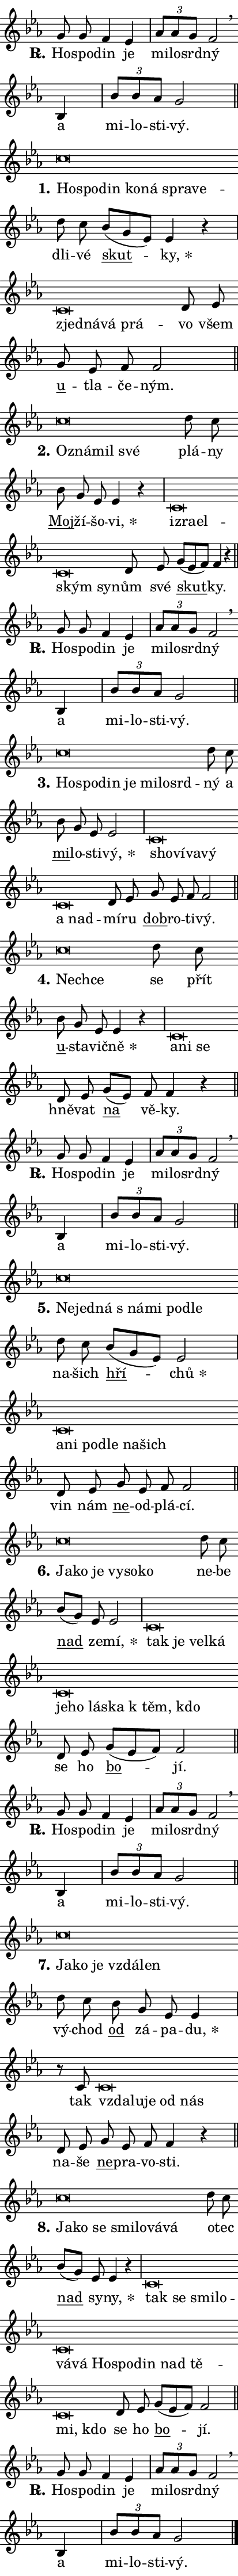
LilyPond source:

\version "2.24.0"
\header { tagline = "" }
\paper {
  indent = 0\cm
  top-margin = 0\cm
  right-margin = 0\cm
  bottom-margin = 0\cm
  left-margin = 0\cm
  paper-width = 7\cm
  page-breaking = #ly:one-page-breaking
  system-system-spacing.basic-distance = #11
  score-system-spacing.basic-distance = #11
  ragged-last = ##f
}


%% Author: Thomas Morley
%% https://lists.gnu.org/archive/html/lilypond-user/2020-05/msg00002.html
#(define (line-position grob)
"Returns position of @var[grob} in current system:
   @code{'start}, if at first time-step
   @code{'end}, if at last time-step
   @code{'middle} otherwise
"
  (let* ((col (ly:item-get-column grob))
         (ln (ly:grob-object col 'left-neighbor))
         (rn (ly:grob-object col 'right-neighbor))
         (col-to-check-left (if (ly:grob? ln) ln col))
         (col-to-check-right (if (ly:grob? rn) rn col))
         (break-dir-left
           (and
             (ly:grob-property col-to-check-left 'non-musical #f)
             (ly:item-break-dir col-to-check-left)))
         (break-dir-right
           (and
             (ly:grob-property col-to-check-right 'non-musical #f)
             (ly:item-break-dir col-to-check-right))))
        (cond ((eqv? 1 break-dir-left) 'start)
              ((eqv? -1 break-dir-right) 'end)
              (else 'middle))))

#(define (tranparent-at-line-position vctor)
  (lambda (grob)
  "Relying on @code{line-position} select the relevant enry from @var{vctor}.
Used to determine transparency,"
    (case (line-position grob)
      ((end) (not (vector-ref vctor 0)))
      ((middle) (not (vector-ref vctor 1)))
      ((start) (not (vector-ref vctor 2))))))

noteHeadBreakVisibility =
#(define-music-function (break-visibility)(vector?)
"Makes @code{NoteHead}s transparent relying on @var{break-visibility}"
#{
  \override NoteHead.transparent =
    #(tranparent-at-line-position break-visibility)
#})

#(define delete-ledgers-for-transparent-note-heads
  (lambda (grob)
    "Reads whether a @code{NoteHead} is transparent.
If so this @code{NoteHead} is removed from @code{'note-heads} from
@var{grob}, which is supposed to be @code{LedgerLineSpanner}.
As a result ledgers are not printed for this @code{NoteHead}"
    (let* ((nhds-array (ly:grob-object grob 'note-heads))
           (nhds-list
             (if (ly:grob-array? nhds-array)
                 (ly:grob-array->list nhds-array)
                 '()))
           ;; Relies on the transparent-property being done before
           ;; Staff.LedgerLineSpanner.after-line-breaking is executed.
           ;; This is fragile ...
           (to-keep
             (remove
               (lambda (nhd)
                 (ly:grob-property nhd 'transparent #f))
               nhds-list)))
      ;; TODO find a better method to iterate over grob-arrays, similiar
      ;; to filter/remove etc for lists
      ;; For now rebuilt from scratch
      (set! (ly:grob-object grob 'note-heads)  '())
      (for-each
        (lambda (nhd)
          (ly:pointer-group-interface::add-grob grob 'note-heads nhd))
        to-keep))))

hideNotes = {
  \noteHeadBreakVisibility #begin-of-line-visible
}
unHideNotes = {
  \noteHeadBreakVisibility #all-visible
}

% work-around for resetting accidentals
% https://lilypond.org/doc/v2.23/Documentation/notation/displaying-rhythms#unmetered-music
cadenzaMeasure = {
  \cadenzaOff
  \partial 1024 s1024
  \cadenzaOn
}

#(define-markup-command (accent layout props text) (markup?)
  "Underline accented syllable"
  (interpret-markup layout props
    #{\markup \override #'(offset . 4.3) \underline { #text }#}))

responsum = \markup \concat {
  "R" \hspace #-1.05 \path #0.1 #'((moveto 0 0.07) (lineto 0.9 0.8)) \hspace #0.05 "."
}

\layout {
    \context {
        \Staff
        \remove "Time_signature_engraver"
        \override LedgerLineSpanner.after-line-breaking = #delete-ledgers-for-transparent-note-heads
    }
    \context {
        \Voice {
            \override NoteHead.output-attributes = #'((class . "notehead"))
            \override Hairpin.height = #0.55
        }
    }
    \context {
        \Lyrics {
            \override StanzaNumber.output-attributes = #'((class . "stanzanumber"))
            \override LyricSpace.minimum-distance = #0.9
            \override LyricText.font-name = #"TeX Gyre Schola"
            \override LyricText.font-size = 1
            \override StanzaNumber.font-name = #"TeX Gyre Schola Bold"
            \override StanzaNumber.font-size = 1
        }
    }
}

% magnetic-lyrics.ily
%
%   written by
%     Jean Abou Samra <jean@abou-samra.fr>
%     Werner Lemberg <wl@gnu.org>
%
%   adapted by
%     Jiri Hon <jiri.hon@gmail.com>
%
% Version 2022-Apr-15

% https://www.mail-archive.com/lilypond-user@gnu.org/msg149350.html

#(define (Left_hyphen_pointer_engraver context)
   "Collect syllable-hyphen-syllable occurrences in lyrics and store
them in properties.  This engraver only looks to the left.  For
example, if the lyrics input is @code{foo -- bar}, it does the
following.

@itemize @bullet
@item
Set the @code{text} property of the @code{LyricHyphen} grob between
@q{foo} and @q{bar} to @code{foo}.

@item
Set the @code{left-hyphen} property of the @code{LyricText} grob with
text @q{foo} to the @code{LyricHyphen} grob between @q{foo} and
@q{bar}.
@end itemize

Use this auxiliary engraver in combination with the
@code{lyric-@/text::@/apply-@/magnetic-@/offset!} hook."
   (let ((hyphen #f)
         (text #f))
     (make-engraver
      (acknowledgers
       ((lyric-syllable-interface engraver grob source-engraver)
        (set! text grob)))
      (end-acknowledgers
       ((lyric-hyphen-interface engraver grob source-engraver)
        ;(when (not (grob::has-interface grob 'lyric-space-interface))
          (set! hyphen grob)));)
      ((stop-translation-timestep engraver)
       (when (and text hyphen)
         (ly:grob-set-object! text 'left-hyphen hyphen))
       (set! text #f)
       (set! hyphen #f)))))

#(define (lyric-text::apply-magnetic-offset! grob)
   "If the space between two syllables is less than the value in
property @code{LyricText@/.details@/.squash-threshold}, move the right
syllable to the left so that it gets concatenated with the left
syllable.

Use this function as a hook for
@code{LyricText@/.after-@/line-@/breaking} if the
@code{Left_@/hyphen_@/pointer_@/engraver} is active."
   (let ((hyphen (ly:grob-object grob 'left-hyphen #f)))
     (when hyphen
       (let ((left-text (ly:spanner-bound hyphen LEFT)))
         (when (grob::has-interface left-text 'lyric-syllable-interface)
           (let* ((common (ly:grob-common-refpoint grob left-text X))
                  (this-x-ext (ly:grob-extent grob common X))
                  (left-x-ext
                   (begin
                     ;; Trigger magnetism for left-text.
                     (ly:grob-property left-text 'after-line-breaking)
                     (ly:grob-extent left-text common X)))
                  ;; `delta` is the gap width between two syllables.
                  (delta (- (interval-start this-x-ext)
                            (interval-end left-x-ext)))
                  (details (ly:grob-property grob 'details))
                  (threshold (assoc-get 'squash-threshold details 0.2)))
             (when (< delta threshold)
               (let* (;; We have to manipulate the input text so that
                      ;; ligatures crossing syllable boundaries are not
                      ;; disabled.  For languages based on the Latin
                      ;; script this is essentially a beautification.
                      ;; However, for non-Western scripts it can be a
                      ;; necessity.
                      (lt (ly:grob-property left-text 'text))
                      (rt (ly:grob-property grob 'text))
                      (is-space (grob::has-interface hyphen 'lyric-space-interface))
                      (space (if is-space " " ""))
                      (space-markup (grob-interpret-markup grob " "))
                      (space-size (interval-length (ly:stencil-extent space-markup X)))
                      (extra-delta (if is-space space-size 0))
                      ;; Append new syllable.
                      (ltrt-space (if (and (string? lt) (string? rt))
                                (string-append lt space rt)
                                (make-concat-markup (list lt space rt))))
                      ;; Right-align `ltrt` to the right side.
                      (ltrt-space-markup (grob-interpret-markup
                               grob
                               (make-translate-markup
                                (cons (interval-length this-x-ext) 0)
                                (make-right-align-markup ltrt-space)))))
                 (begin
                   ;; Don't print `left-text`.
                   (ly:grob-set-property! left-text 'stencil #f)
                   ;; Set text and stencil (which holds all collected
                   ;; syllables so far) and shift it to the left.
                   (ly:grob-set-property! grob 'text ltrt-space)
                   (ly:grob-set-property! grob 'stencil ltrt-space-markup)
                   (ly:grob-translate-axis! grob (- (- delta extra-delta)) X))))))))))


#(define (lyric-hyphen::displace-bounds-first grob)
   ;; Make very sure this callback isn't triggered too early.
   (let ((left (ly:spanner-bound grob LEFT))
         (right (ly:spanner-bound grob RIGHT)))
     (ly:grob-property left 'after-line-breaking)
     (ly:grob-property right 'after-line-breaking)
     (ly:lyric-hyphen::print grob)))

squashThreshold = #0.4

\layout {
  \context {
    \Lyrics
    \consists #Left_hyphen_pointer_engraver
    \override LyricText.after-line-breaking =
      #lyric-text::apply-magnetic-offset!
    \override LyricHyphen.stencil = #lyric-hyphen::displace-bounds-first
    \override LyricText.details.squash-threshold = \squashThreshold
    \override LyricHyphen.minimum-distance = 0
    \override LyricHyphen.minimum-length = \squashThreshold
  }
}

squash = \override LyricText.details.squash-threshold = 9999
unSquash = \override LyricText.details.squash-threshold = \squashThreshold

left = \override LyricText.self-alignment-X = #LEFT
unLeft = \revert LyricText.self-alignment-X

starOffset = #(lambda (grob) 
                (let ((x_offset (ly:self-alignment-interface::aligned-on-x-parent grob)))
                  (if (= x_offset 0) 0 (+ x_offset 1.2))))

star = #(define-music-function (syllable)(string?)
"Append star separator at the end of a syllable"
#{
  \once \override LyricText.X-offset = #starOffset
  \lyricmode { \markup {
    #syllable
    \override #'((font-name . "TeX Gyre Schola Bold")) \hspace #0.2 \lower #0.65 \larger "*"
  } }
#})

starAccent = #(define-music-function (syllable)(string?)
"Append star separator at the end of a syllable and make accent"
#{
  \once \override LyricText.X-offset = #starOffset
  \lyricmode { \markup {
    \accent #syllable
    \override #'((font-name . "TeX Gyre Schola Bold")) \hspace #0.2 \lower #0.65 \larger "*"
  } }
#})

breath = #(define-music-function (syllable)(string?)
"Append breathing indicator at the end of a syllable"
#{
  \lyricmode { \markup { #syllable "+" } }
#})

optionalBreath = #(define-music-function (syllable)(string?)
"Append optional breathing indicator at the end of a syllable"
#{
  \lyricmode { \markup { #syllable "(+)" } }
#})


\score {
    <<
        \new Voice = "melody" { \cadenzaOn \key es \major \relative { g'8 g f4 es \cadenzaMeasure \bar "|" \tuplet 3/2 { as8[ as g] } f2 \breathe \bar "" bes,4 \cadenzaMeasure \bar "|" \tuplet 3/2 {bes'8[ bes as] } g2 \cadenzaMeasure \bar "||" \break } }
        \new Lyrics \lyricsto "melody" { \lyricmode { \set stanza = \responsum
Ho -- spo -- din je mi -- lo -- srd -- ný a mi -- lo -- sti -- vý. } }
    >>
    \layout {}
}

\score {
    <<
        \new Voice = "melody" { \cadenzaOn \key es \major \relative { c''\breve*1/16 \hideNotes \breve*1/16 \bar "" \breve*1/16 \bar "" \breve*1/16 \bar "" \breve*1/16 \bar "" \breve*1/16 \breve*1/16 \bar "" \unHideNotes d8 c \bar "" bes[( g es)] es4 r \cadenzaMeasure \bar "|" c\breve*1/16 \hideNotes \breve*1/16 \bar "" \breve*1/16 \breve*1/16 \bar "" \unHideNotes d8 es \bar "" g es f f2 \cadenzaMeasure \bar "||" \break } }
        \new Lyrics \lyricsto "melody" { \lyricmode { \set stanza = "1."
\left Ho -- \squash spo -- din ko -- ná spra -- ve -- \unLeft \unSquash dli -- vé \markup \accent skut -- \star ky, \left zjed -- \squash ná -- vá prá -- \unLeft \unSquash vo všem \markup \accent u -- tla -- če -- ným. } }
    >>
    \layout {}
}

\score {
    <<
        \new Voice = "melody" { \cadenzaOn \key es \major \relative { c''\breve*1/16 \hideNotes \breve*1/16 \bar "" \breve*1/16 \breve*1/16 \bar "" \unHideNotes d8 c \bar "" bes g es es4 r \cadenzaMeasure \bar "|" c\breve*1/16 \hideNotes \breve*1/16 \bar "" \breve*1/16 \bar "" \breve*1/16 \breve*1/16 \bar "" \unHideNotes d8 es \bar "" g[( es f)] f4 r \cadenzaMeasure \bar "||" \break } }
        \new Lyrics \lyricsto "melody" { \lyricmode { \set stanza = "2."
\left Oz -- \squash ná -- mil své \unLeft \unSquash plá -- ny \markup \accent Moj -- ží -- šo -- \star vi, \left iz -- \squash ra -- el -- ským sy -- \unLeft \unSquash nům své \markup \accent skut -- ky. } }
    >>
    \layout {}
}

\score {
    <<
        \new Voice = "melody" { \cadenzaOn \key es \major \relative { g'8 g f4 es \cadenzaMeasure \bar "|" \tuplet 3/2 { as8[ as g] } f2 \breathe \bar "" bes,4 \cadenzaMeasure \bar "|" \tuplet 3/2 {bes'8[ bes as] } g2 \cadenzaMeasure \bar "||" \break } }
        \new Lyrics \lyricsto "melody" { \lyricmode { \set stanza = \responsum
Ho -- spo -- din je mi -- lo -- srd -- ný a mi -- lo -- sti -- vý. } }
    >>
    \layout {}
}

\score {
    <<
        \new Voice = "melody" { \cadenzaOn \key es \major \relative { c''\breve*1/16 \hideNotes \breve*1/16 \bar "" \breve*1/16 \bar "" \breve*1/16 \bar "" \breve*1/16 \bar "" \breve*1/16 \breve*1/16 \bar "" \unHideNotes d8 c \bar "" bes g es es2 \cadenzaMeasure \bar "|" c\breve*1/16 \hideNotes \breve*1/16 \bar "" \breve*1/16 \bar "" \breve*1/16 \bar "" \breve*1/16 \breve*1/16 \bar "" \unHideNotes d8 es \bar "" g es f f2 \cadenzaMeasure \bar "||" \break } }
        \new Lyrics \lyricsto "melody" { \lyricmode { \set stanza = "3."
\left Ho -- \squash spo -- din je mi -- lo -- srd -- \unLeft \unSquash ný a \markup \accent mi -- lo -- sti -- \star vý, \left sho -- \squash ví -- va -- vý a nad -- \unLeft \unSquash mí -- ru \markup \accent dob -- ro -- ti -- vý. } }
    >>
    \layout {}
}

\score {
    <<
        \new Voice = "melody" { \cadenzaOn \key es \major \relative { c''\breve*1/16 \hideNotes \breve*1/16 \bar "" \unHideNotes d8 c \bar "" bes g es es4 r \cadenzaMeasure \bar "|" c\breve*1/16 \hideNotes \breve*1/16 \breve*1/16 \bar "" \unHideNotes d8 es \bar "" g[( es)] f f4 r \cadenzaMeasure \bar "||" \break } }
        \new Lyrics \lyricsto "melody" { \lyricmode { \set stanza = "4."
\left Nech -- \squash ce \unLeft \unSquash se přít \markup \accent u -- sta -- vič -- \star ně \left a -- \squash ni se \unLeft \unSquash hně -- vat \markup \accent na vě -- ky. } }
    >>
    \layout {}
}

\score {
    <<
        \new Voice = "melody" { \cadenzaOn \key es \major \relative { g'8 g f4 es \cadenzaMeasure \bar "|" \tuplet 3/2 { as8[ as g] } f2 \breathe \bar "" bes,4 \cadenzaMeasure \bar "|" \tuplet 3/2 {bes'8[ bes as] } g2 \cadenzaMeasure \bar "||" \break } }
        \new Lyrics \lyricsto "melody" { \lyricmode { \set stanza = \responsum
Ho -- spo -- din je mi -- lo -- srd -- ný a mi -- lo -- sti -- vý. } }
    >>
    \layout {}
}

\score {
    <<
        \new Voice = "melody" { \cadenzaOn \key es \major \relative { c''\breve*1/16 \hideNotes \breve*1/16 \bar "" \breve*1/16 \bar "" \breve*1/16 \bar "" \breve*1/16 \bar "" \breve*1/16 \breve*1/16 \bar "" \unHideNotes d8 c \bar "" bes[( g es)] es2 \cadenzaMeasure \bar "|" c\breve*1/16 \hideNotes \breve*1/16 \bar "" \breve*1/16 \bar "" \breve*1/16 \bar "" \breve*1/16 \breve*1/16 \bar "" \unHideNotes d8 es \bar "" g es f f2 \cadenzaMeasure \bar "||" \break } }
        \new Lyrics \lyricsto "melody" { \lyricmode { \set stanza = "5."
\left Ne -- \squash jed -- ná "s ná" -- mi po -- dle \unLeft \unSquash na -- šich \markup \accent hří -- \star chů \left a -- \squash ni po -- dle na -- šich \unLeft \unSquash vin nám \markup \accent ne -- od -- plá -- cí. } }
    >>
    \layout {}
}

\score {
    <<
        \new Voice = "melody" { \cadenzaOn \key es \major \relative { c''\breve*1/16 \hideNotes \breve*1/16 \bar "" \breve*1/16 \bar "" \breve*1/16 \bar "" \breve*1/16 \breve*1/16 \bar "" \unHideNotes d8 c \bar "" bes[( g)] es es2 \cadenzaMeasure \bar "|" c\breve*1/16 \hideNotes \breve*1/16 \bar "" \breve*1/16 \bar "" \breve*1/16 \bar "" \breve*1/16 \bar "" \breve*1/16 \bar "" \breve*1/16 \bar "" \breve*1/16 \bar "" \breve*1/16 \breve*1/16 \bar "" \unHideNotes d8 es \bar "" g[( es f)] f2 \cadenzaMeasure \bar "||" \break } }
        \new Lyrics \lyricsto "melody" { \lyricmode { \set stanza = "6."
\left Ja -- \squash ko je vy -- so -- ko \unLeft \unSquash ne -- be \markup \accent nad ze -- \star mí, \left tak \squash je vel -- ká je -- ho lá -- ska "k těm," kdo \unLeft \unSquash se ho \markup \accent bo -- jí. } }
    >>
    \layout {}
}

\score {
    <<
        \new Voice = "melody" { \cadenzaOn \key es \major \relative { g'8 g f4 es \cadenzaMeasure \bar "|" \tuplet 3/2 { as8[ as g] } f2 \breathe \bar "" bes,4 \cadenzaMeasure \bar "|" \tuplet 3/2 {bes'8[ bes as] } g2 \cadenzaMeasure \bar "||" \break } }
        \new Lyrics \lyricsto "melody" { \lyricmode { \set stanza = \responsum
Ho -- spo -- din je mi -- lo -- srd -- ný a mi -- lo -- sti -- vý. } }
    >>
    \layout {}
}

\score {
    <<
        \new Voice = "melody" { \cadenzaOn \key es \major \relative { c''\breve*1/16 \hideNotes \breve*1/16 \bar "" \breve*1/16 \bar "" \breve*1/16 \breve*1/16 \bar "" \unHideNotes d8 c \bar "" bes g es es4 \cadenzaMeasure \bar "|" r8 c8 c\breve*1/16 \hideNotes \breve*1/16 \bar "" \breve*1/16 \bar "" \breve*1/16 \breve*1/16 \bar "" \unHideNotes d8 es \bar "" g es f f4 r \cadenzaMeasure \bar "||" \break } }
        \new Lyrics \lyricsto "melody" { \lyricmode { \set stanza = "7."
\left Ja -- \squash ko je vzdá -- len \unLeft \unSquash vý -- chod \markup \accent od zá -- pa -- \star du, tak \left vzda -- \squash lu -- je od nás \unLeft \unSquash na -- še \markup \accent ne -- pra -- vo -- sti. } }
    >>
    \layout {}
}

\score {
    <<
        \new Voice = "melody" { \cadenzaOn \key es \major \relative { c''\breve*1/16 \hideNotes \breve*1/16 \bar "" \breve*1/16 \bar "" \breve*1/16 \bar "" \breve*1/16 \bar "" \breve*1/16 \breve*1/16 \bar "" \unHideNotes d8 c \bar "" bes[( g)] es es4 r \cadenzaMeasure \bar "|" c\breve*1/16 \hideNotes \breve*1/16 \bar "" \breve*1/16 \bar "" \breve*1/16 \bar "" \breve*1/16 \bar "" \breve*1/16 \bar "" \breve*1/16 \bar "" \breve*1/16 \bar "" \breve*1/16 \bar "" \breve*1/16 \bar "" \breve*1/16 \bar "" \breve*1/16 \breve*1/16 \bar "" \unHideNotes d8 es \bar "" g[( es f)] f2 \cadenzaMeasure \bar "||" \break } }
        \new Lyrics \lyricsto "melody" { \lyricmode { \set stanza = "8."
\left Ja -- \squash ko se smi -- lo -- vá -- vá \unLeft \unSquash o -- tec \markup \accent nad sy -- \star ny, \left tak \squash se smi -- lo -- vá -- vá Ho -- spo -- din nad tě -- mi, kdo \unLeft \unSquash se ho \markup \accent bo -- jí. } }
    >>
    \layout {}
}

\score {
    <<
        \new Voice = "melody" { \cadenzaOn \key es \major \relative { g'8 g f4 es \cadenzaMeasure \bar "|" \tuplet 3/2 { as8[ as g] } f2 \breathe \bar "" bes,4 \cadenzaMeasure \bar "|" \tuplet 3/2 {bes'8[ bes as] } g2 \cadenzaMeasure \bar "||" \break } \bar "|." }
        \new Lyrics \lyricsto "melody" { \lyricmode { \set stanza = \responsum
Ho -- spo -- din je mi -- lo -- srd -- ný a mi -- lo -- sti -- vý. } }
    >>
    \layout {}
}
